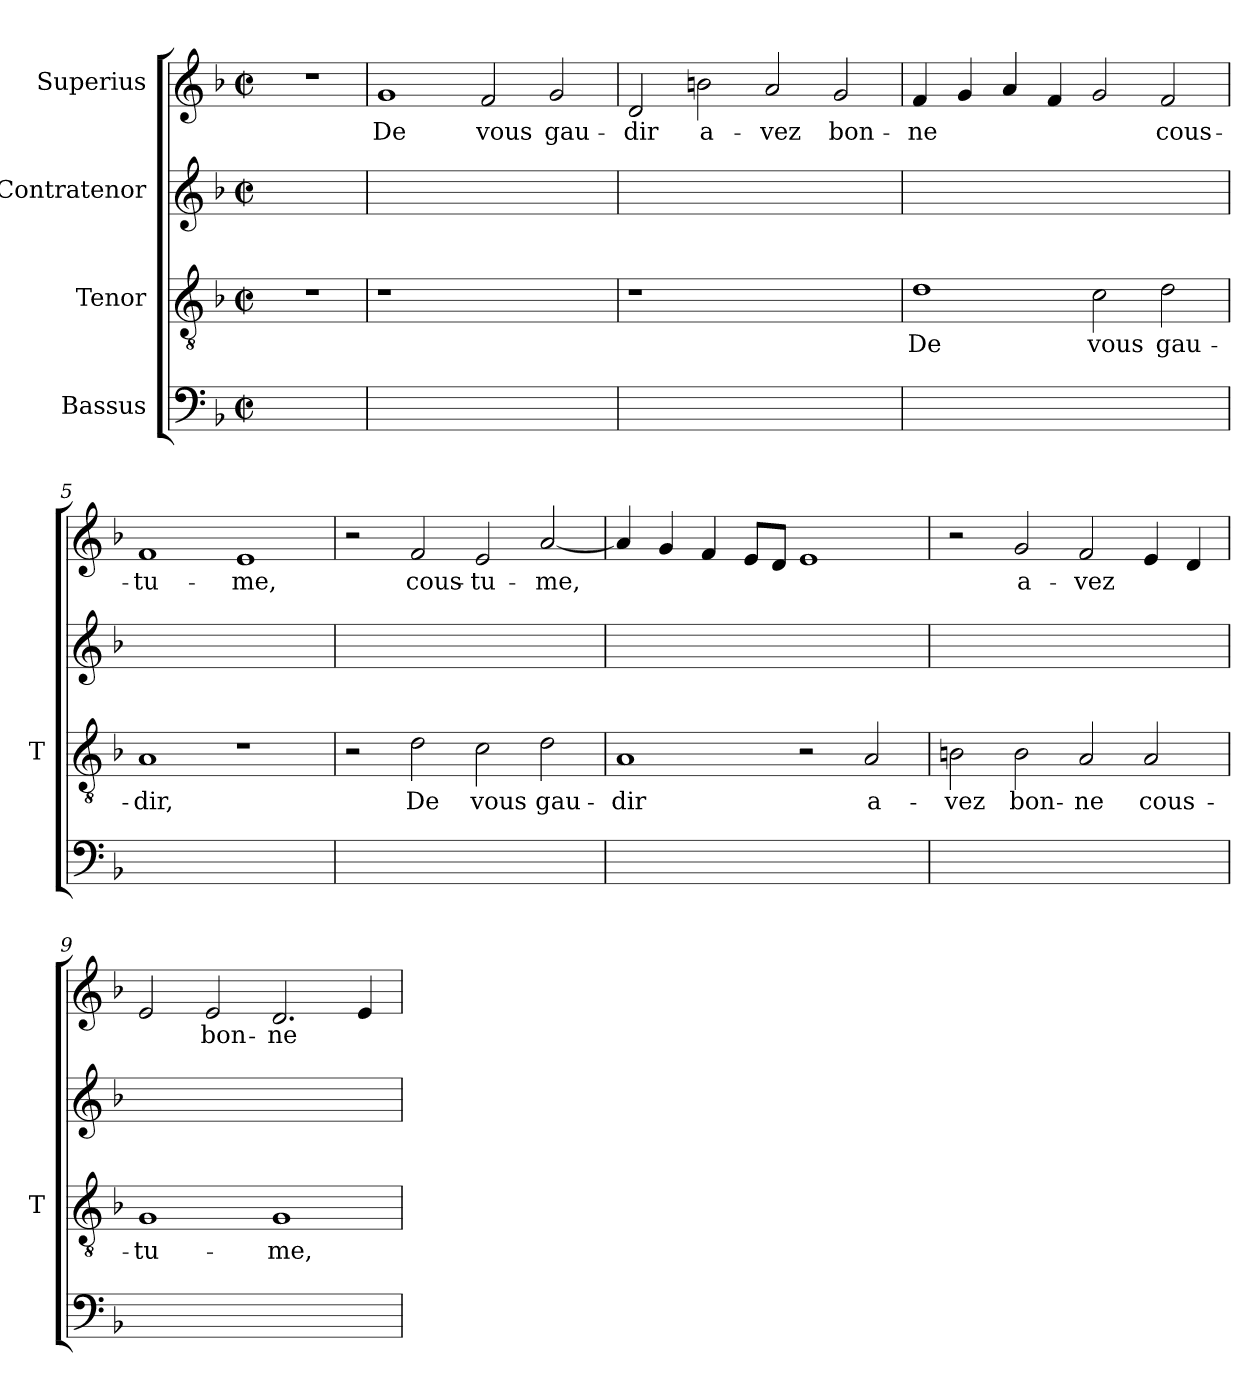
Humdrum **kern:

**kern	**kern	**text	**kern	**kern	**text
*part4	*part3	*part3	*part2	*part1	*part1
*staff4	*staff3	*staff3	*staff2	*staff1	*staff1
*I"Bassus	*I"Tenor	*	*I"Contratenor	*I"Superius	*
*	*I'T	*	*	*	*
*clefF4	*clefGv2	*	*clefG2	*clefG2	*
*k[b-]	*k[b-]	*	*k[b-]	*k[b-]	*
*F:	*F:	*	*F:	*F:	*
*M2/2	*M2/2	*	*M2/2	*M2/2	*
*met(c|)	*met(c|)	*	*met(c|)	*met(c|)	*
=1	=1	=1	=1	=1	=1
1ryy	1r	.	1ryy	1r	.
=2	=2	=2	=2	=2	=2
1ryy	1r	.	1ryy	1g	-De
1ryy	1ryy	.	1ryy	2f	-vous
.	.	.	.	2g	gau-
=3	=3	=3	=3	=3	=3
1ryy	1r	.	1ryy	2d	-dir
.	.	.	.	2bn	a-
1ryy	1ryy	.	1ryy	2a	-vez
.	.	.	.	2g	bon-
=4	=4	=4	=4	=4	=4
1ryy	1d	-De	1ryy	4f	-ne
.	.	.	.	4g	.
.	.	.	.	4a	.
.	.	.	.	4f	.
1ryy	2c	-vous	1ryy	2g	.
.	2d	gau-	.	2f	cous-
=5	=5	=5	=5	=5	=5
1ryy	1A	-dir,	1ryy	1f	tu-
1ryy	1r	.	1ryy	1e	-me,
=6	=6	=6	=6	=6	=6
1ryy	2r	.	1ryy	2r	.
.	2d	-De	.	2f	cous-
1ryy	2c	-vous	1ryy	2e	tu-
.	2d	gau-	.	[2a	-me,
=7	=7	=7	=7	=7	=7
1ryy	1A	-dir	1ryy	4a]	.
.	.	.	.	4g	.
.	.	.	.	4f	.
.	.	.	.	8eL	.
.	.	.	.	8dJ	.
1ryy	2r	.	1ryy	1e	.
.	2A	a-	.	.	.
=8	=8	=8	=8	=8	=8
1ryy	2Bn	-vez	1ryy	2r	.
.	2B	bon-	.	2g	a-
1ryy	2A	-ne	1ryy	2f	-vez
.	2A	cous-	.	4e	.
.	.	.	.	4d	.
=9	=9	=9	=9	=9	=9
1ryy	1G	tu-	1ryy	2e	.
.	.	.	.	2e	bon-
1ryy	1G	-me,	1ryy	2.d	-ne
.	.	.	.	4e	.
=	=	=	=	=	=
*-	*-	*-	*-	*-	*-
